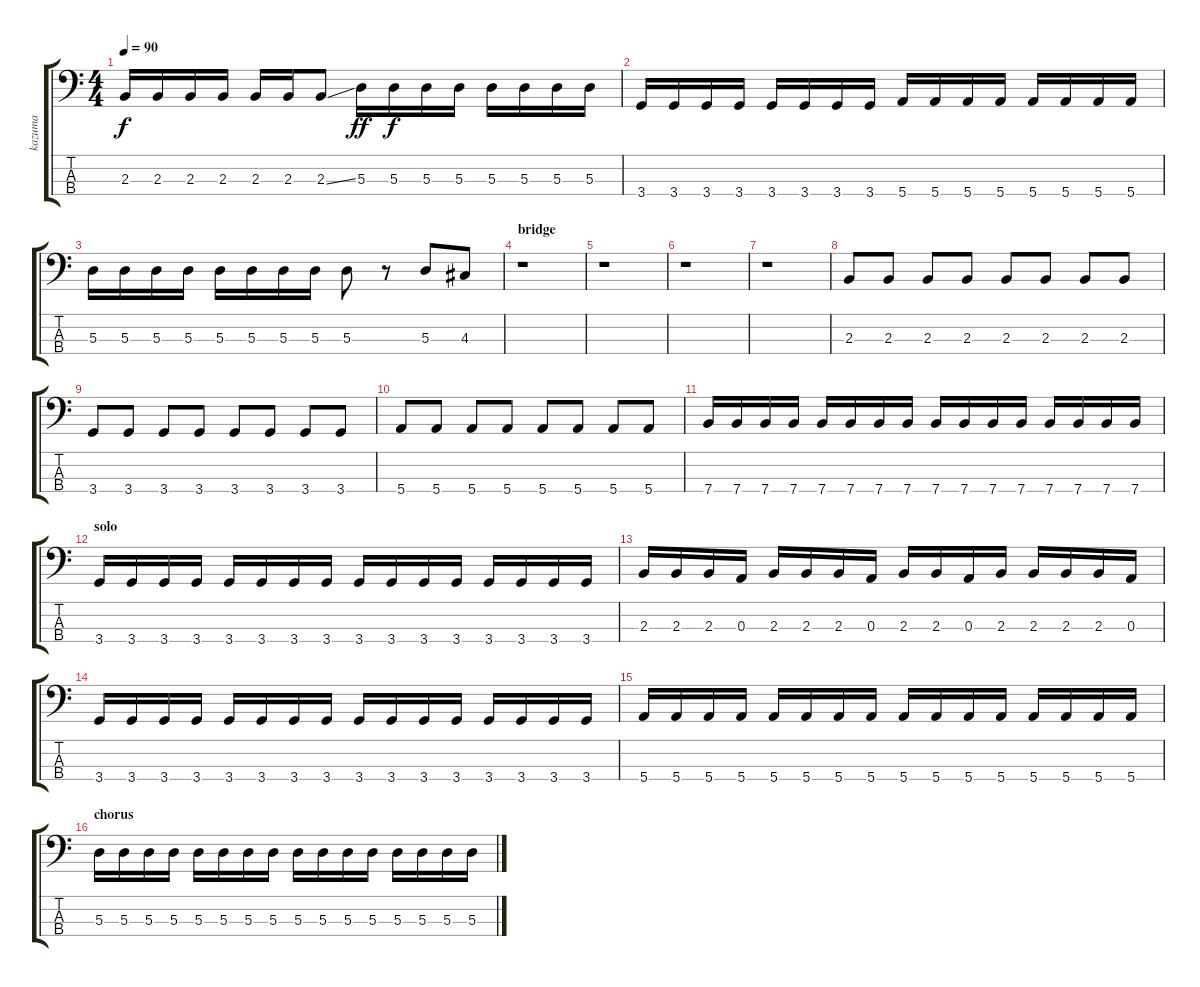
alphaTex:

\track ("kazuma" "kazuma") {instrument electricbassfinger}
\staff {score tabs}
\tuning (G2 D2 A1 E1) {hide}
\ts (4 4)
\tempo 90
\clef f4
\ks c
2.3.16{dy f} 2.3.16 2.3.16 2.3.16 2.3.16 2.3.16 2.3{ss}.8 5.3.16{dy ff} 5.3.16{dy f} 5.3.16 5.3.16 5.3.16 5.3.16 5.3.16 5.3.16 |
3.4.16 3.4.16 3.4.16 3.4.16 3.4.16 3.4.16 3.4.16 3.4.16 5.4.16 5.4.16 5.4.16 5.4.16 5.4.16 5.4.16 5.4.16 5.4.16 |
5.3.16 5.3.16 5.3.16 5.3.16 5.3.16 5.3.16 5.3.16 5.3.16 5.3.8 r.8 5.3.8 4.3.8 |
\section ("" "bridge")
r.1 |
r.1 |
r.1 |
r.1 |
2.3.8 2.3.8 2.3.8 2.3.8 2.3.8 2.3.8 2.3.8 2.3.8 |
3.4.8 3.4.8 3.4.8 3.4.8 3.4.8 3.4.8 3.4.8 3.4.8 |
5.4.8 5.4.8 5.4.8 5.4.8 5.4.8 5.4.8 5.4.8 5.4.8 |
7.4.16 7.4.16 7.4.16 7.4.16 7.4.16 7.4.16 7.4.16 7.4.16 7.4.16 7.4.16 7.4.16 7.4.16 7.4.16 7.4.16 7.4.16 7.4.16 |
\section ("" "solo")
3.4.16 3.4.16 3.4.16 3.4.16 3.4.16 3.4.16 3.4.16 3.4.16 3.4.16 3.4.16 3.4.16 3.4.16 3.4.16 3.4.16 3.4.16 3.4.16 |
2.3.16 2.3.16 2.3.16 0.3.16 2.3.16 2.3.16 2.3.16 0.3.16 2.3.16 2.3.16 0.3.16 2.3.16 2.3.16 2.3.16 2.3.16 0.3.16 |
3.4.16 3.4.16 3.4.16 3.4.16 3.4.16 3.4.16 3.4.16 3.4.16 3.4.16 3.4.16 3.4.16 3.4.16 3.4.16 3.4.16 3.4.16 3.4.16 |
5.4.16 5.4.16 5.4.16 5.4.16 5.4.16 5.4.16 5.4.16 5.4.16 5.4.16 5.4.16 5.4.16 5.4.16 5.4.16 5.4.16 5.4.16 5.4.16 |
\section ("" "chorus")
5.3.16 5.3.16 5.3.16 5.3.16 5.3.16 5.3.16 5.3.16 5.3.16 5.3.16 5.3.16 5.3.16 5.3.16 5.3.16 5.3.16 5.3.16 5.3.16
